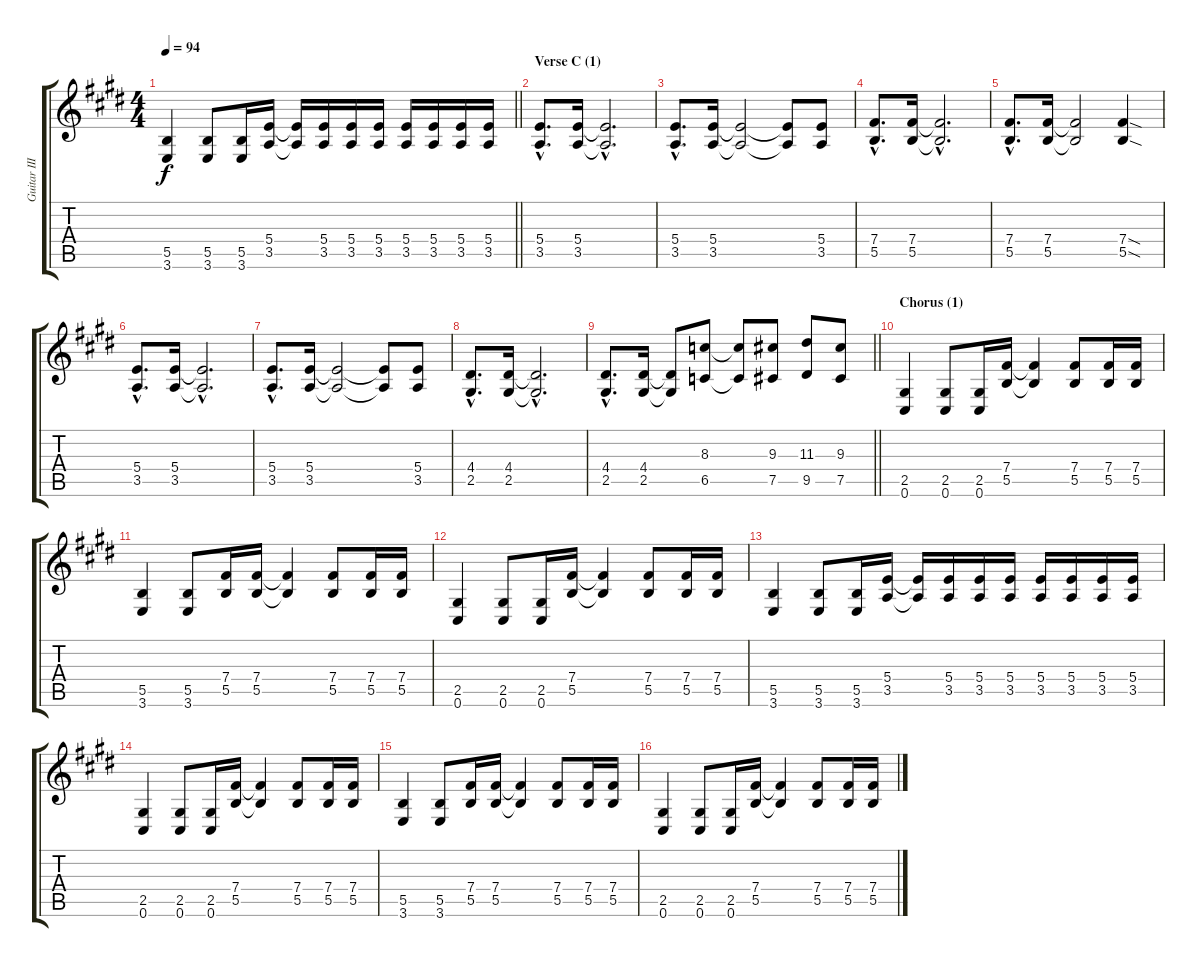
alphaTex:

\track ("Guitar III" "Guitar III") {instrument distortionguitar}
\staff {score tabs}
\tuning (Db4 Ab3 E3 B2 Gb2 Db2) {hide}
\ts (4 4)
\tempo 94
\clef g2
\barLineRight lightlight
\ks c#minor
(5.5 3.6).4{dy f} (5.5 3.6).8 (5.5 3.6).16 (5.4 3.5).16 (5.4{t} 3.5{t}).16 (5.4 3.5).16 (5.4 3.5).16 (5.4 3.5).16 (5.4 3.5).16 (5.4 3.5).16 (5.4 3.5).16 (5.4 3.5).16 |
\section ("" "Verse C (1)")
(5.4{hac} 3.5{hac}).8{d} (5.4 3.5).16 (5.4{hac t} 3.5{hac t}).2{d} |
(5.4{hac} 3.5{hac}).8{d} (5.4 3.5).16 (5.4{t} 3.5{t}).2 (5.4{t} 3.5{t}).8 (5.4 3.5).8 |
(7.4{hac} 5.5{hac}).8{d} (7.4 5.5).16 (7.4{hac t} 5.5{hac t}).2{d} |
(7.4{hac} 5.5{hac}).8{d} (7.4 5.5).16 (7.4{t} 5.5{t}).2 (7.4{sod} 5.5{sod}).4 |
(5.4{hac} 3.5{hac}).8{d} (5.4 3.5).16 (5.4{hac t} 3.5{hac t}).2{d} |
(5.4{hac} 3.5{hac}).8{d} (5.4 3.5).16 (5.4{t} 3.5{t}).2 (5.4{t} 3.5{t}).8 (5.4 3.5).8 |
(4.4{hac} 2.5{hac}).8{d} (4.4 2.5).16 (4.4{hac t} 2.5{hac t}).2{d} |
\barLineRight lightlight
(4.4{hac} 2.5{hac}).8{d} (4.4 2.5).16 (4.4{t} 2.5{t}).8 (8.3 6.5).8 (8.3{t} 6.5{t}).8 (9.3 7.5).8 (11.3 9.5).8 (9.3 7.5).8 |
\section ("" "Chorus (1)")
(2.5 0.6).4 (2.5 0.6).8 (2.5 0.6).16 (7.4 5.5).16 (7.4{t} 5.5{t}).4 (7.4 5.5).8 (7.4 5.5).16 (7.4 5.5).16 |
(5.5 3.6).4 (5.5 3.6).8 (7.4 5.5).16 (7.4 5.5).16 (7.4{t} 5.5{t}).4 (7.4 5.5).8 (7.4 5.5).16 (7.4 5.5).16 |
(2.5 0.6).4 (2.5 0.6).8 (2.5 0.6).16 (7.4 5.5).16 (7.4{t} 5.5{t}).4 (7.4 5.5).8 (7.4 5.5).16 (7.4 5.5).16 |
(5.5 3.6).4 (5.5 3.6).8 (5.5 3.6).16 (5.4 3.5).16 (5.4{t} 3.5{t}).16 (5.4 3.5).16 (5.4 3.5).16 (5.4 3.5).16 (5.4 3.5).16 (5.4 3.5).16 (5.4 3.5).16 (5.4 3.5).16 |
(2.5 0.6).4 (2.5 0.6).8 (2.5 0.6).16 (7.4 5.5).16 (7.4{t} 5.5{t}).4 (7.4 5.5).8 (7.4 5.5).16 (7.4 5.5).16 |
(5.5 3.6).4 (5.5 3.6).8 (7.4 5.5).16 (7.4 5.5).16 (7.4{t} 5.5{t}).4 (7.4 5.5).8 (7.4 5.5).16 (7.4 5.5).16 |
(2.5 0.6).4 (2.5 0.6).8 (2.5 0.6).16 (7.4 5.5).16 (7.4{t} 5.5{t}).4 (7.4 5.5).8 (7.4 5.5).16 (7.4 5.5).16
